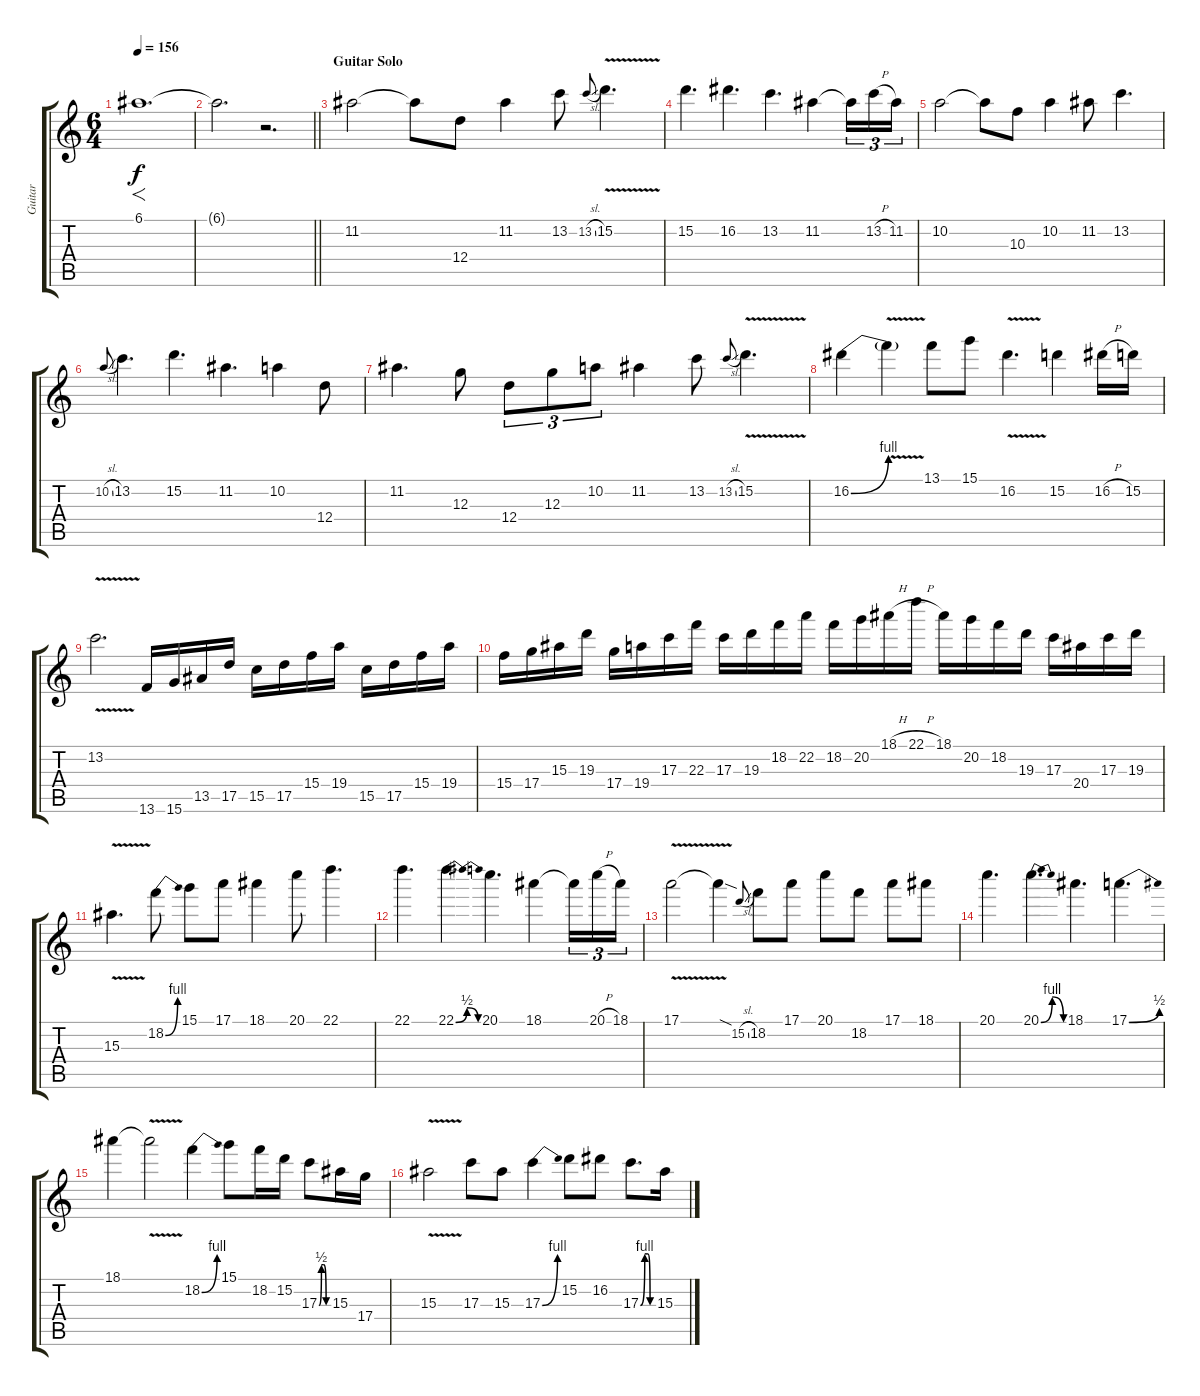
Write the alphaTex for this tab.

\track ("Guitar" "Guitar") {instrument overdrivenguitar}
\staff {score tabs}
\tuning (E4 B3 G3 D3 A2 E2) {hide}
\ts (6 4)
\tempo 156
\clef g2
\ks c
6.1.1{f d dy f volume 4} |
\barLineRight lightlight
6.1{t}.2{d} r.2{d} |
\section ("" "Guitar Solo")
11.2.2{volume 16} 11.2{t}.8 12.4.8 11.2.4 13.2.8 13.2{sl}.8{gr onbeat} 15.2{v}.4{d} |
15.2.4{d} 16.2.4{d} 13.2.4{d} 11.2.4 11.2{t}.16{tu (3 2)} 13.2{h}.16{tu (3 2)} 11.2.16{tu (3 2)} |
10.2.2 10.2{t}.8 10.3.8 10.2.4 11.2.8 13.2.4{d} |
10.2{sl}.8{gr onbeat} 13.2.4{d} 15.2.4{d} 11.2.4{d} 10.2.4 12.4.8 |
11.2.4{d} 12.3.8 12.4.8{tu (3 2)} 12.3.8{tu (3 2)} 10.2.8{tu (3 2)} 11.2.4 13.2.8 13.2{sl}.8{gr onbeat} 15.2{v}.4{d} |
16.2{be (bend 0 0 60 4)}.4 16.2{v t}.4 13.1.8 15.1.8 16.2{v}.4{d} 15.2.4 16.2{h}.16 15.2.16 |
13.2{v}.2{d} 13.6.16 15.6.16 13.5.16 17.5.16 15.5.16 17.5.16 15.4.16 19.4.16 15.5.16 17.5.16 15.4.16 19.4.16 |
15.4.16 17.4.16 15.3.16 19.3.16 17.4.16 19.4.16 17.3.16 22.3.16 17.3.16 19.3.16 18.2.16 22.2.16 18.2.16 20.2.16 18.1{h}.16 22.1{h}.16 18.1.16 20.2.16 18.2.16 19.3.16 17.3.16 20.4.16 17.3.16 19.3.16 |
15.3{v}.4{d} 18.2{be (bend 0 0 60 4)}.8 15.1.8 17.1.8 18.1.4 20.1.8 22.1.4{d} |
22.1.4{d} 22.1{be (bendrelease 0 0 15 2 45 2 60 0)}.4{d} 20.1.4{d} 18.1.4 18.1{t}.16{tu (3 2)} 20.1{h}.16{tu (3 2)} 18.1.16{tu (3 2)} |
17.1{v}.2 17.1{sod t}.4 15.2{sl}.8{gr onbeat} 18.2.8 17.1.8 20.1.8 18.2.8 17.1.8 18.1.8 |
20.1.4{d} 20.1{be (bendrelease 0 0 15 4 45 4 60 0)}.4{d} 18.1.4{d} 17.1{be (bend 0 0 60 2)}.4{d} |
18.1.4 18.1{v t}.2 18.2{be (bend 0 0 60 4)}.4 15.1.8 18.2.16 15.2.16 17.3{be (custom 0 0 15 2 30 2 45 0 60 0)}.8 15.3.16 17.4.16 |
15.3{v}.2 17.3.8 15.3.8 17.3{be (bend 0 0 60 4)}.4 15.2.8 16.2.8 17.3{be (custom 0 0 20 4 35 4 45 0 60 0)}.8{d} 15.3.16
